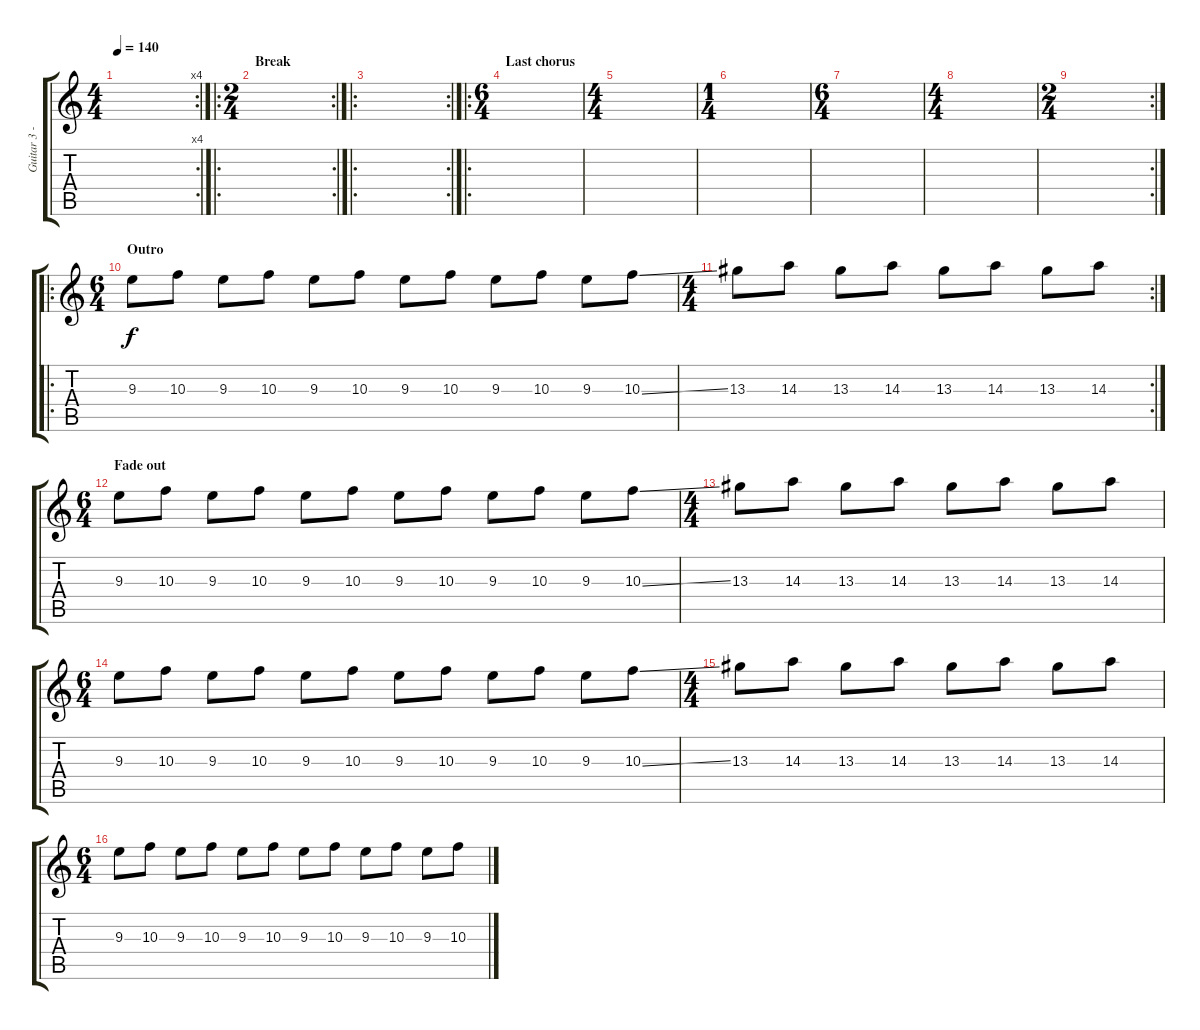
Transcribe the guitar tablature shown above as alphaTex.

\track ("Guitar 3 - ending" "Guitar 3 -") {instrument distortionguitar}
\staff {score tabs}
\tuning (E4 B3 G3 D3 A2 E2) {hide}
\rc 4
\ts (4 4)
\tempo 140
\clef g2
\ks c
|
\ro
\rc 2
\ts (2 4)
\section ("" "Break")
|
\ro
\rc 2
|
\ro
\ts (6 4)
\section ("" "Last chorus")
|
\ts (4 4)
|
\ts (1 4)
|
\ts (6 4)
|
\ts (4 4)
|
\rc 2
\ts (2 4)
|
\ro
\ts (6 4)
\section ("" "Outro")
9.3.8{instrument distortionguitar} 10.3.8 9.3.8 10.3.8 9.3.8 10.3.8 9.3.8 10.3.8 9.3.8 10.3.8 9.3.8 10.3{ss}.8 |
\rc 2
\ts (4 4)
13.3.8 14.3.8 13.3.8 14.3.8 13.3.8 14.3.8 13.3.8 14.3.8 |
\ts (6 4)
\section ("" "Fade out")
9.3.8{volume 12} 10.3.8 9.3.8 10.3.8 9.3.8 10.3.8 9.3.8 10.3.8 9.3.8 10.3.8 9.3.8 10.3{ss}.8 |
\ts (4 4)
13.3.8{volume 10} 14.3.8 13.3.8 14.3.8 13.3.8 14.3.8 13.3.8 14.3.8 |
\ts (6 4)
9.3.8{volume 8} 10.3.8 9.3.8 10.3.8 9.3.8 10.3.8 9.3.8 10.3.8 9.3.8 10.3.8 9.3.8 10.3{ss}.8 |
\ts (4 4)
13.3.8{volume 6} 14.3.8 13.3.8 14.3.8 13.3.8 14.3.8 13.3.8 14.3.8 |
\ts (6 4)
9.3.8{volume 4} 10.3.8 9.3.8 10.3.8 9.3.8 10.3.8 9.3.8 10.3.8 9.3.8 10.3.8 9.3.8 10.3{ss}.8
